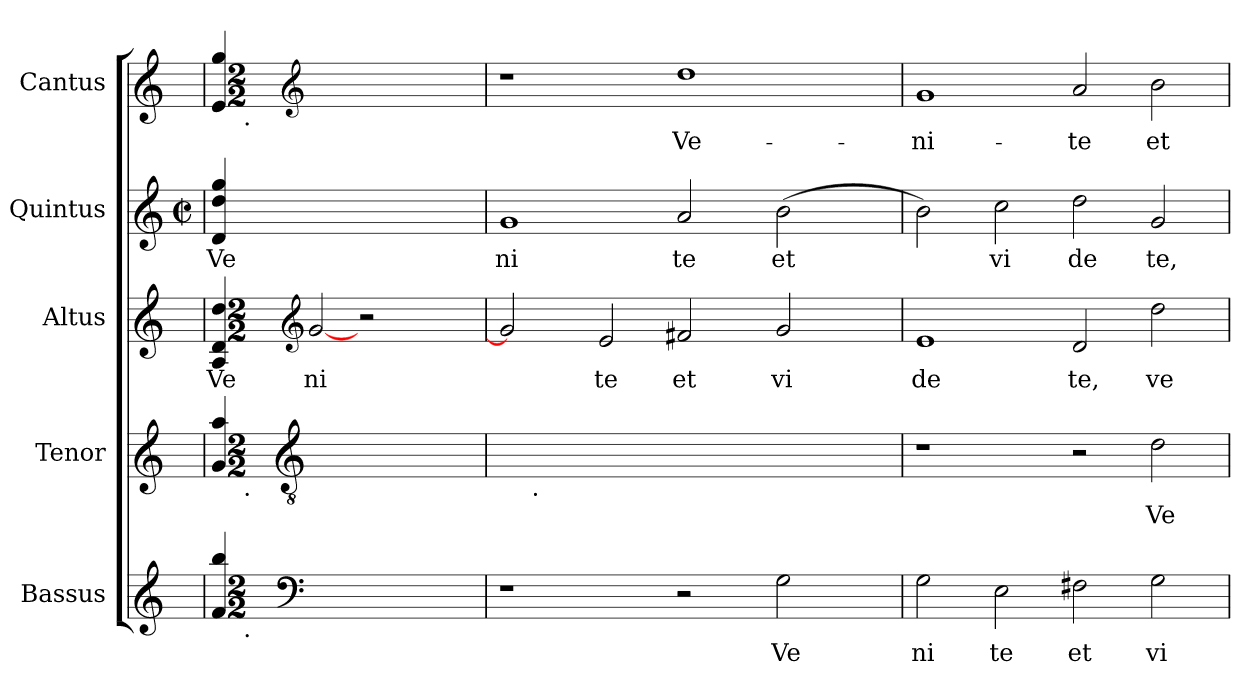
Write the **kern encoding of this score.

**kern	**text	**kern	**text	**kern	**text	**kern	**text	**kern	**text
*part5	*part5	*part4	*part4	*part3	*part3	*part2	*part2	*part1	*part1
*staff5	*staff5	*staff4	*staff4	*staff3	*staff3	*staff2	*staff2	*staff1	*staff1
*I"Bassus	*	*I"Tenor	*	*I"Altus	*	*I"Quintus	*	*I"Cantus	*
!!LO:PB:g=z
*stria5	*	*stria5	*	*stria5	*	*stria5	*	*stria5	*
*	*	*	*	*	*	*clefG2	*	*	*
*	*	*	*	*	*	*M2/2	*	*	*
*	*	*	*	*	*	*met(c|)	*	*	*
=1	=1!	=1	=1!	=1	=1!	=1	=1!	=1!	=1!
!	!	!	!	!	!LO:LY:b:cj	!	!LO:LY:b:cj	!	!
*^	*	*^	*	*	*	*	*	*^	*
4bb/ 4f/	16..ryy	.	4aa/ 4g/	16..ryy	.	4dd/ 4A/ 4d	Ve	4gg/ 4d/ 4dd	Ve	4gg/ 4e/	16..ryy	.
!	!	!	!	!	!	!	!	!	!	!	!LO:TX:b:t=.	!
!	!	!	!	!LO:TX:b:t=.	!	!	!	!	!	!	!	!
!	!LO:TX:b:t=.	!	!	!	!	!	!	!	!	!	!	!
.	2ryy	.	.	2ryy	.	.	.	.	.	.	2ryy	.
*clefF4	*	*	*clefGv2	*	*	*clefG2	*	*	*	*clefG2	*	*
*M2/2	*	*	*M2/2	*	*	*M2/2	*	*	*	*M2/2	*	*
*met(c|)	*	*	*met(c|)	*	*	*met(c|)	*	*	*	*met(c|)	*	*
!	!	!	!	!	!	!LO:N:vis=2	!LO:LY:b:cj	!	!	!	!	!
2.ryy	.	.	2.ryy	.	.	[<4g/	ni	2.ryy	.	2.ryy	.	.
.	.	.	.	.	.	2r	.	.	.	.	.	.
.	4ryy	.	.	4ryy	.	.	.	.	.	.	4ryy	.
.	8ryy	.	.	8ryy	.	.	.	.	.	.	8ryy	.
.	64ryy	.	.	64ryy	.	.	.	.	.	.	64ryy	.
=2	=2	=2	=2	=2	=2	=2	=2	=2	=2	=2	=2	=2
!	!	!	!	!	!	!	!	!	!LO:LY:b:cj	!	!	!
*v	*v	*	*	*	*	*	*	*	*	*v	*v	*
*	*	*v	*v	*	*	*	*	*	*	*
1r	.	16..ryy	.	2g/]	.	1g	ni	1r	.
!	!	!LO:TX:b:t=.	!	!	!	!	!	!	!
.	.	1ryy	.	.	.	.	.	.	.
!	!	!	!	!	!LO:LY:b:cj	!	!	!	!
.	.	.	.	2e/	te	.	.	.	.
!	!	!	!	!	!LO:LY:b:cj	!	!LO:LY:b:cj	!	!LO:LY:b:cj
2r	.	.	.	2f#X/	et	2a/	te	1dd	Ve-
.	.	2ryy	.	.	.	.	.	.	.
!	!LO:LY:b:cj	!	!	!	!LO:LY:b:cj	!	!LO:LY:b:cj	!	!
2G\	Ve	.	.	2g/	vi	(>2b\	et	.	.
.	.	4ryy	.	.	.	.	.	.	.
.	.	8ryy	.	.	.	.	.	.	.
.	.	64ryy	.	.	.	.	.	.	.
=3	=3	=3	=3	=3	=3	=3	=3	=3	=3
!	!LO:LY:b:cj	!	!	!	!LO:LY:b:cj	!	!	!	!LO:LY:b:cj
2G\	ni	1r	.	1e	de	2b\)	.	1g	-ni-
!	!LO:LY:b:cj	!	!	!	!	!	!LO:LY:b:cj	!	!
2E\	te	.	.	.	.	2cc\	vi	.	.
!	!LO:LY:b:cj	!	!	!	!LO:LY:b:cj	!	!LO:LY:b:cj	!	!LO:LY:b:cj
2F#X\	et	2r	.	2d/	te,	2dd\	de	2a/	-te
!	!LO:LY:b:cj	!	!LO:LY:b:cj	!	!LO:LY:b:cj	!	!LO:LY:b:cj	!	!LO:LY:b:cj
2G\	vi	2d\	Ve-	2dd\	ve	2g/	te,	2b\	et
=	=	=	=	=	=	=	=	=	=
*-	*-	*-	*-	*-	*-	*-	*-	*-	*-
